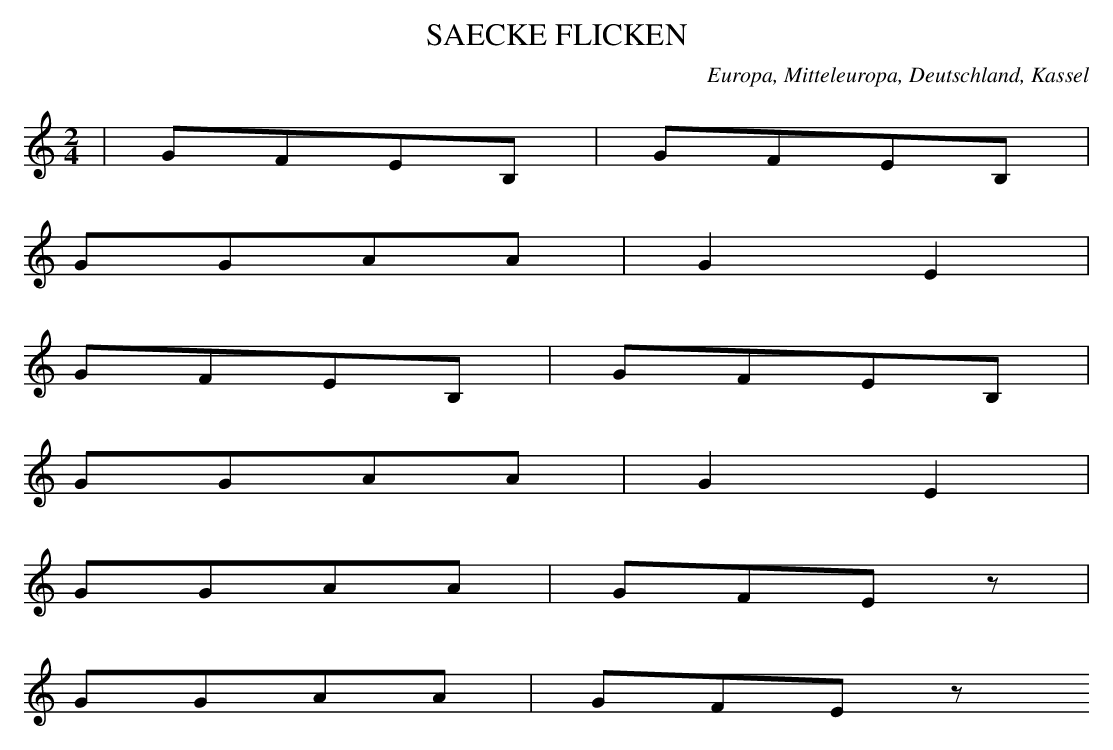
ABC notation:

X:1
T: SAECKE FLICKEN
O: Europa, Mitteleuropa, Deutschland, Kassel
M: 2/4
L: 1/8
K: C
 | GFEB, | GFEB, |
GGAA | G2E2 |
GFEB, | GFEB, |
GGAA | G2E2 |
GGAA | GFEz |
GGAA | GFEz
